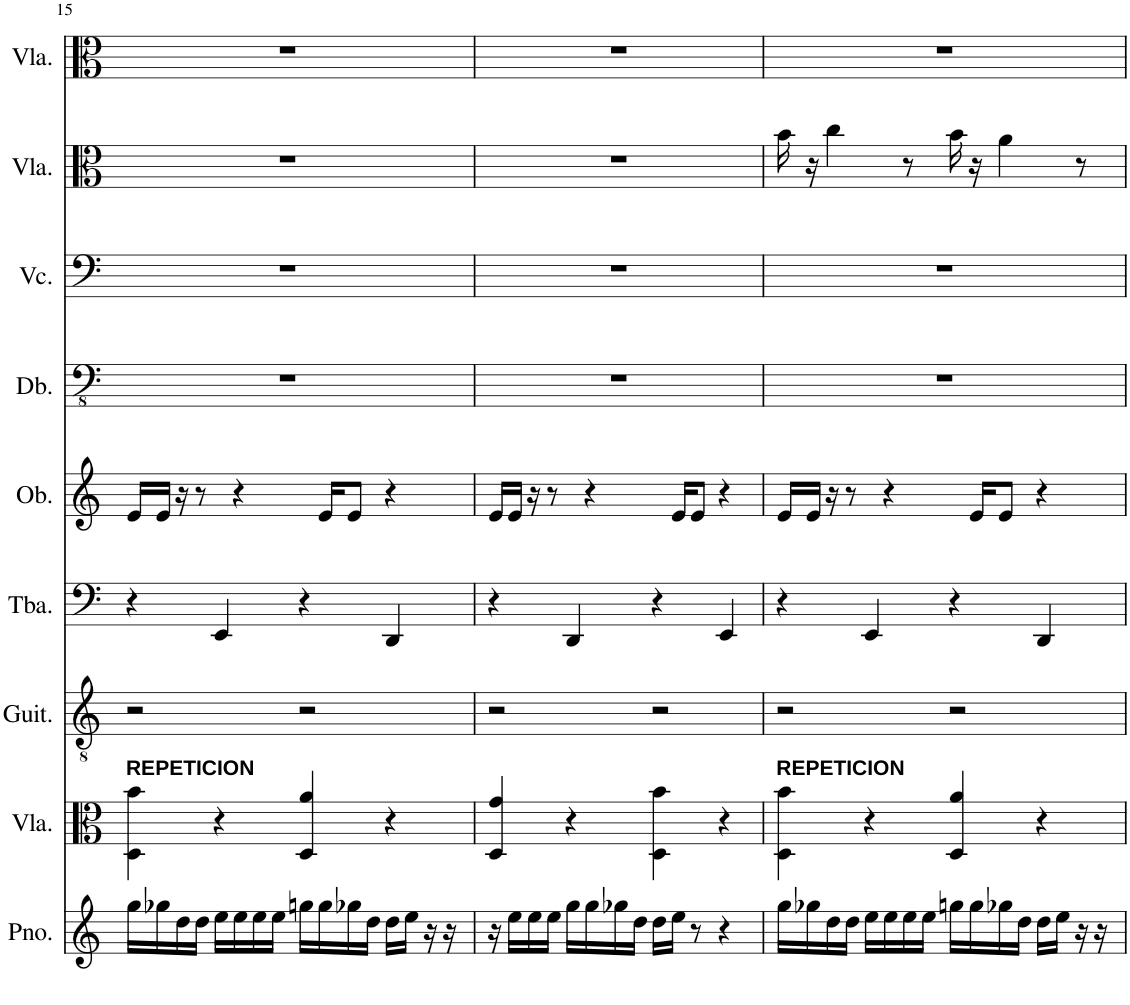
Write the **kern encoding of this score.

**kern	**kern	**kern	**kern	**kern	**kern	**kern	**kern	**kern
*part9	*part8	*part7	*part6	*part5	*part4	*part3	*part2	*part1
*staff9	*staff8	*staff7	*staff6	*staff5	*staff4	*staff3	*staff2	*staff1
*I"Piano	*I"Viola	*I"Classical Guitar	*I"Tuba	*I"Oboe	*I"Double Bass	*I"Violoncello	*I"Viola	*I"Viola
*I'Pno.	*I'Vla.	*I'Guit.	*I'Tba.	*I'Ob.	*I'Db.	*I'Vc.	*I'Vla.	*I'Vla.
!!LO:PB:g=z
*clefG2	*clefC3	*clefGv2	*clefF4	*clefG2	*clefFv4	*clefF4	*clefC3	*clefC3
*	*	*	*	*	*Trd7c12	*	*	*
*k[]	*k[]	*k[]	*k[]	*k[]	*k[]	*k[]	*k[]	*k[]
*M4/4	*M4/4	*M4/4	*M4/4	*M4/4	*M4/4	*M4/4	*M4/4	*M4/4
=15	=15	=15	=15	=15	=15	=15	=15	=15
!	!LO:TX:a:B:t=REPETICION	!	!	!	!	!	!	!
16gg\LL	4D\ 4b\	2r	4r	16e/LL	1r	1r	1r	1r
16gg-X\	.	.	.	16e/JJ	.	.	.	.
16dd\	.	.	.	16r	.	.	.	.
16dd\JJ	.	.	.	8r	.	.	.	.
16ee\LL	4r	.	4EE/	.	.	.	.	.
16ee\	.	.	.	4r	.	.	.	.
16ee\	.	.	.	.	.	.	.	.
16ee\JJ	.	.	.	.	.	.	.	.
16ggn\LL	4D/ 4a/	2r	4r	.	.	.	.	.
16gg\	.	.	.	16e/KL	.	.	.	.
16gg-X\	.	.	.	8e/J	.	.	.	.
16dd\JJ	.	.	.	.	.	.	.	.
16dd\LL	4r	.	4DD/	4r	.	.	.	.
16ee\JJ	.	.	.	.	.	.	.	.
16r	.	.	.	.	.	.	.	.
16r	.	.	.	.	.	.	.	.
=16	=16	=16	=16	=16	=16	=16	=16	=16
16r	4D/ 4g/	2r	4r	16e/LL	1r	1r	1r	1r
16ee\LL	.	.	.	16e/JJ	.	.	.	.
16ee\	.	.	.	16r	.	.	.	.
16ee\JJ	.	.	.	8r	.	.	.	.
16gg\LL	4r	.	4DD/	.	.	.	.	.
16gg\	.	.	.	4r	.	.	.	.
16gg-X\	.	.	.	.	.	.	.	.
16dd\JJ	.	.	.	.	.	.	.	.
16dd\LL	4D\ 4b\	2r	4r	.	.	.	.	.
16ee\JJ	.	.	.	16e/KL	.	.	.	.
8r	.	.	.	8e/J	.	.	.	.
4r	4r	.	4EE/	4r	.	.	.	.
=17	=17	=17	=17	=17	=17	=17	=17	=17
!	!LO:TX:a:B:t=REPETICION	!	!	!	!	!	!	!
16gg\LL	4D\ 4b\	2r	4r	16e/LL	1r	1r	16b\	1r
16gg-X\	.	.	.	16e/JJ	.	.	16r	.
16dd\	.	.	.	16r	.	.	4cc\	.
16dd\JJ	.	.	.	8r	.	.	.	.
16ee\LL	4r	.	4EE/	.	.	.	.	.
16ee\	.	.	.	4r	.	.	.	.
16ee\	.	.	.	.	.	.	8r	.
16ee\JJ	.	.	.	.	.	.	.	.
16ggn\LL	4D/ 4a/	2r	4r	.	.	.	16b\	.
16gg\	.	.	.	16e/KL	.	.	16r	.
16gg-X\	.	.	.	8e/J	.	.	4a\	.
16dd\JJ	.	.	.	.	.	.	.	.
16dd\LL	4r	.	4DD/	4r	.	.	.	.
16ee\JJ	.	.	.	.	.	.	.	.
16r	.	.	.	.	.	.	8r	.
16r	.	.	.	.	.	.	.	.
=	=	=	=	=	=	=	=	=
*-	*-	*-	*-	*-	*-	*-	*-	*-
